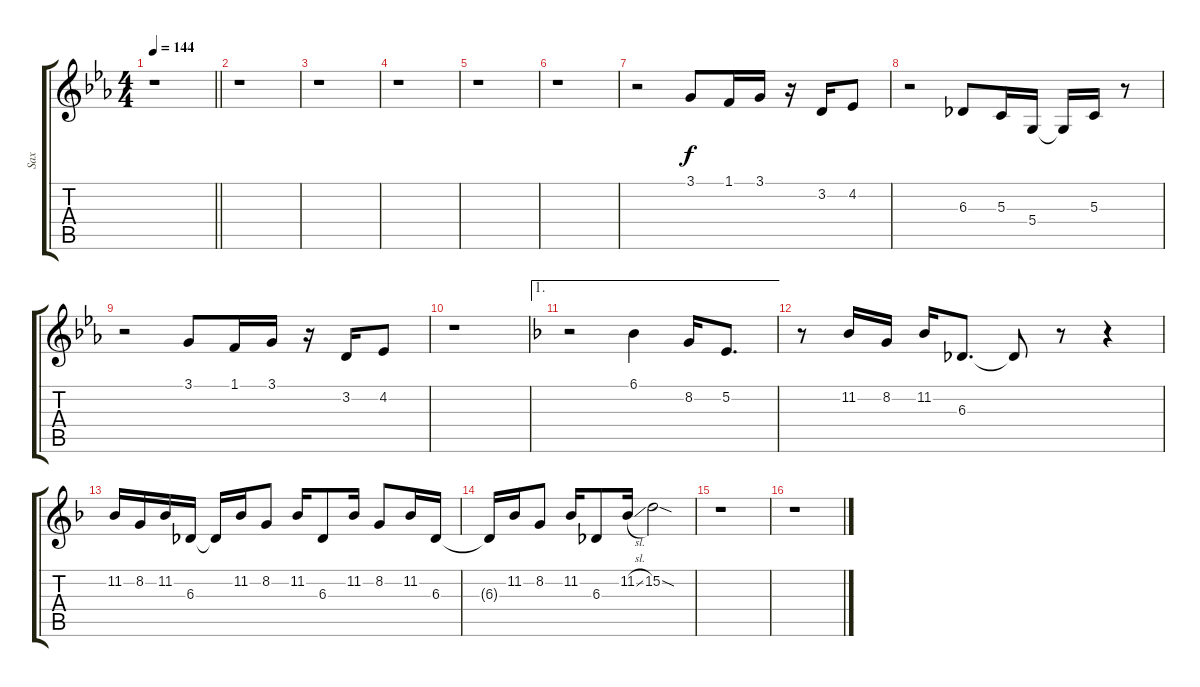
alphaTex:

\track ("Sax" "Sax") {instrument tenorsax}
\staff {score tabs}
\tuning (E4 B3 G3 D3 A2 E2) {hide}
\ts (4 4)
\tempo 144
\clef g2
\barLineRight lightlight
\ks eb
r.1{dy f} |
r.1 |
r.1 |
r.1 |
r.1 |
r.1 |
r.2 3.1.8 1.1.16 3.1.16 r.16 3.2.16 4.2.8 |
r.2 6.3.8 5.3.16 5.4.16 5.4{t}.16 5.3.16 r.8 |
r.2 3.1.8 1.1.16 3.1.16 r.16 3.2.16 4.2.8 |
r.1 |
\ae 1
\ks f
r.2 6.1.4 8.2.16 5.2.8{d} |
r.8 11.2.16 8.2.16 11.2.16 6.3.8{d} 6.3{t}.8 r.8 r.4 |
11.2.16 8.2.16 11.2.16 6.3.16 6.3{t}.16 11.2.16 8.2.8 11.2.16 6.3.8 11.2.16 8.2.8 11.2.16 6.3.16 |
6.3{t}.16 11.2.16 8.2.8 11.2.16 6.3.8 11.2{sl}.16 15.2{sod}.2 |
r.1 |
r.1
